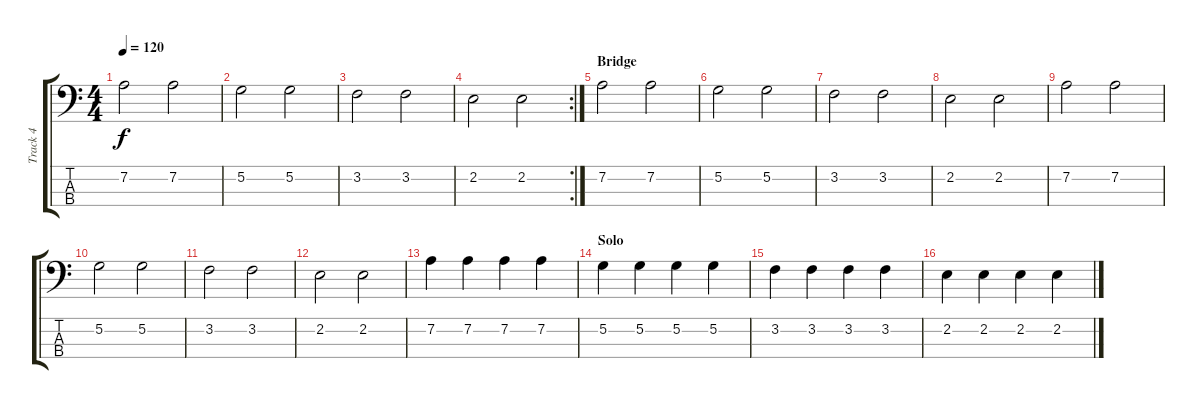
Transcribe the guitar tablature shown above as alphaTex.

\track ("Track 4" "Track 4") {instrument electricbassfinger}
\staff {score tabs}
\tuning (G2 D2 A1 E1) {hide}
\ts (4 4)
\tempo 120
\clef f4
\ks c
7.2.2{dy f} 7.2.2 |
5.2.2 5.2.2 |
3.2.2 3.2.2 |
\rc 2
2.2.2 2.2.2 |
\section ("" "Bridge")
7.2.2 7.2.2 |
5.2.2 5.2.2 |
3.2.2 3.2.2 |
2.2.2 2.2.2 |
7.2.2 7.2.2 |
5.2.2 5.2.2 |
3.2.2 3.2.2 |
2.2.2 2.2.2 |
7.2.4 7.2.4 7.2.4 7.2.4 |
\section ("" "Solo")
5.2.4 5.2.4 5.2.4 5.2.4 |
3.2.4 3.2.4 3.2.4 3.2.4 |
2.2.4 2.2.4 2.2.4 2.2.4
